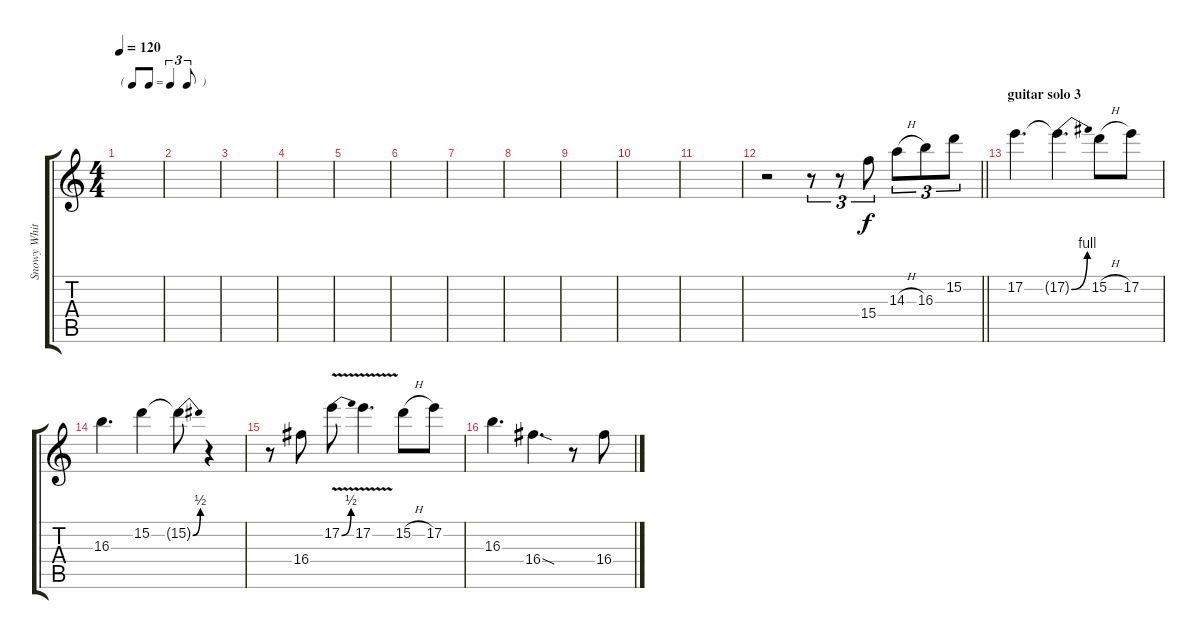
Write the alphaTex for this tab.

\track ("Snowy White (Solo)" "Snowy Whit") {instrument distortionguitar}
\staff {score tabs}
\tuning (E4 B3 G3 D3 A2 E2) {hide}
\ts (4 4)
\tf triplet8th
\tempo 120
\clef g2
\ks c
|
|
|
|
|
|
|
|
|
|
|
\barLineRight lightlight
r.2 r.8{tu (3 2)} r.8{tu (3 2)} 15.4.8{tu (3 2)} 14.3{h}.8{tu (3 2)} 16.3.8{tu (3 2)} 15.2.8{tu (3 2)} |
\section ("" "guitar solo 3")
17.2.4{d} 17.2{be (bend 0 0 60 4) t}.4{d} 15.2{h}.8 17.2.8 |
16.3.4{d} 15.2.4 15.2{be (bend 0 0 60 2) t}.8 r.4 |
r.8 16.4.8 17.2{be (bend 0 0 60 2) v}.8 17.2{v}.4{d} 15.2{h}.8 17.2.8 |
16.3.4{d} 16.4{sod}.4{d} r.8 16.4.8
